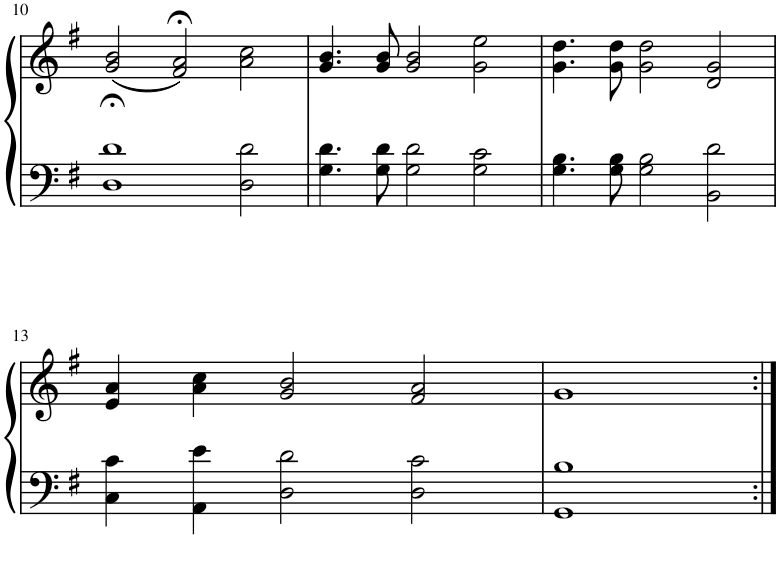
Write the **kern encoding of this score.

**kern	**kern
*part1	*part1
*staff2	*staff1
*I"Piano	*
*I'Pno.	*
!!LO:PB:g=z
*clefF4	*clefG2
*k[f#]	*k[f#]
*M3/2	*M3/2
=10	=10
1D;< 1d;<	(2g/ 2b/
.	2f#/;< 2a/;<)
2D\ 2d\	2a\ 2cc\
=11	=11
4.G\ 4.d\	4.g/ 4.b/
8G\ 8d\	8g/ 8b/
2G\ 2d\	2g/ 2b/
2G\ 2c\	2g\ 2ee\
=12	=12
4.G\ 4.B\	4.g\ 4.dd\
8G\ 8B\	8g\ 8dd\
2G\ 2B\	2g\ 2dd\
2BB\ 2d\	2d/ 2g/
!!LO:LB:g=z
=13	=13
4C\ 4c\	4e/ 4a/
4AA\ 4e\	4a\ 4cc\
2D\ 2d\	2g/ 2b/
2D\ 2c\	2f#/ 2a/
=14	=14
1GG 1B	1g
=:|!	=:|!
*-	*-
